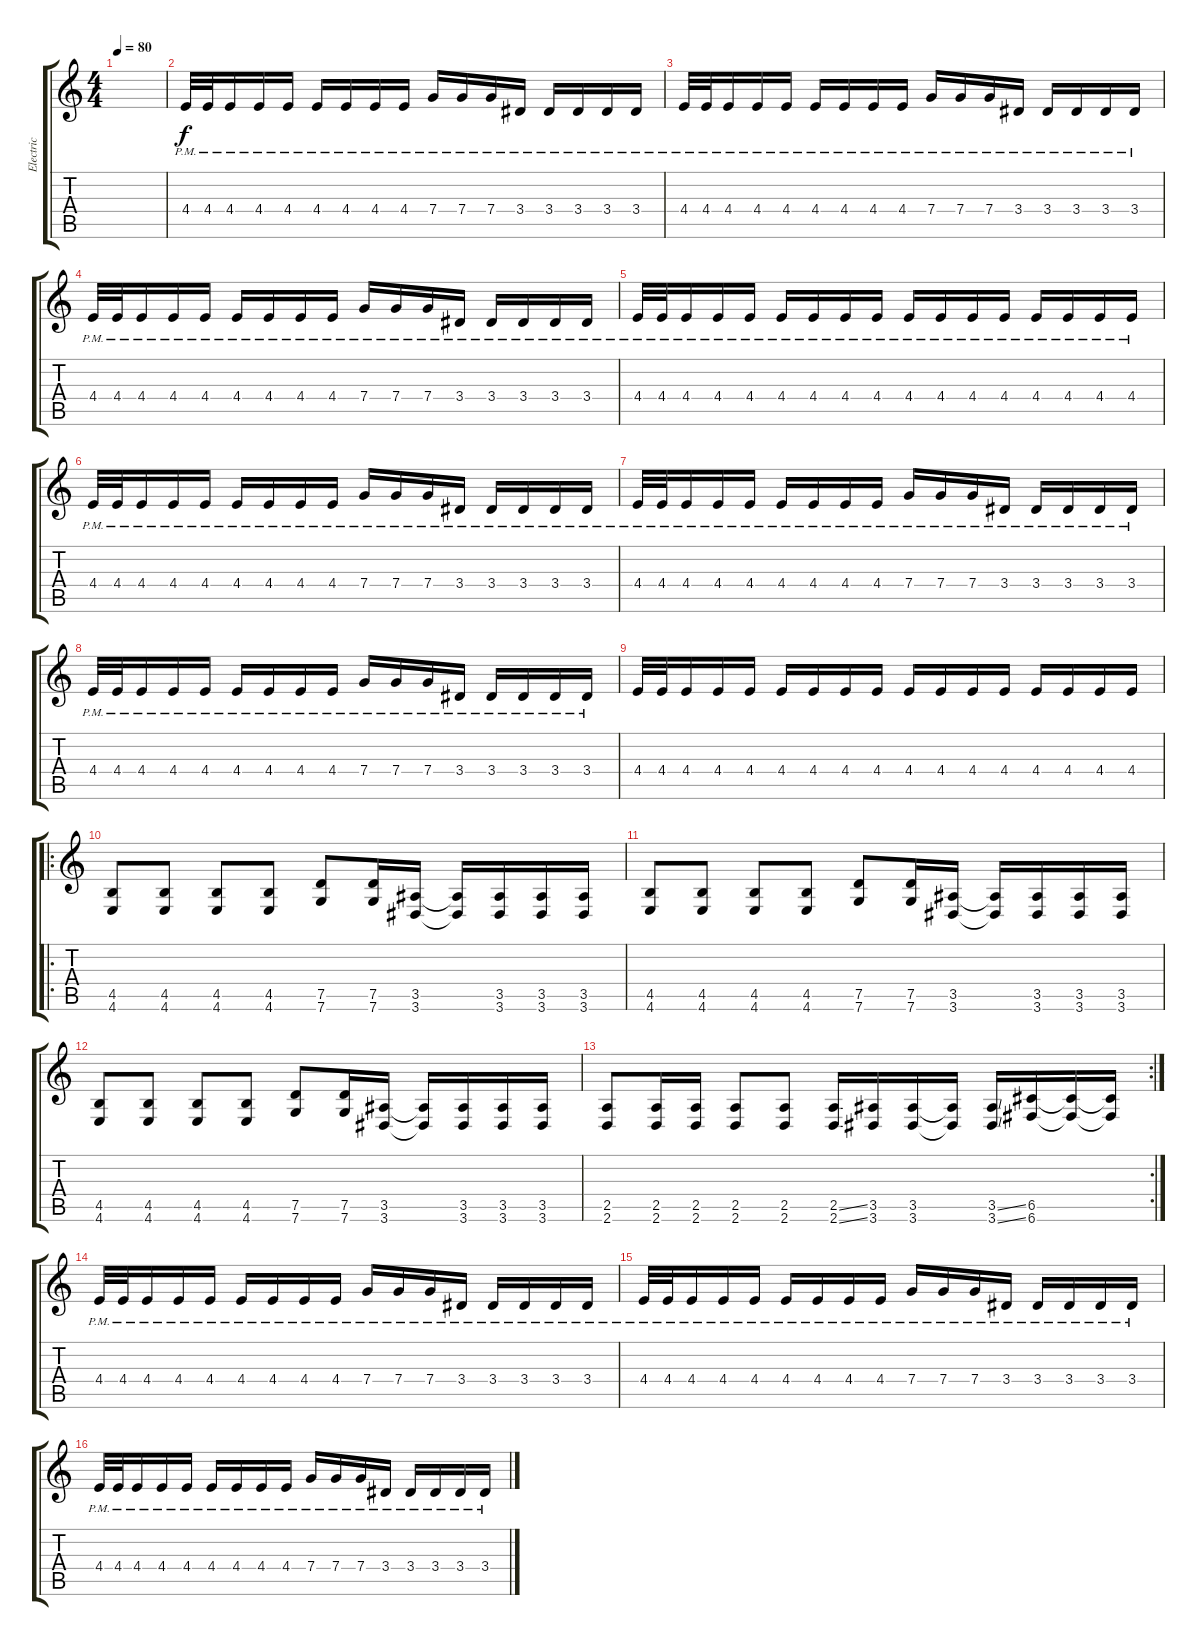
\track ("Electric" "Electric") {instrument distortionguitar}
\staff {score tabs}
\tuning (D4 A3 F3 C3 G2 C2) {hide}
\ts (4 4)
\tempo 80
\clef g2
\ks c
|
4.4{pm}.32 4.4{pm}.32 4.4{pm}.16 4.4{pm}.16 4.4{pm}.16 4.4{pm}.16 4.4{pm}.16 4.4{pm}.16 4.4{pm}.16 7.4{pm}.16 7.4{pm}.16 7.4{pm}.16 3.4{pm}.16 3.4{pm}.16 3.4{pm}.16 3.4{pm}.16 3.4{pm}.16 |
4.4{pm}.32 4.4{pm}.32 4.4{pm}.16 4.4{pm}.16 4.4{pm}.16 4.4{pm}.16 4.4{pm}.16 4.4{pm}.16 4.4{pm}.16 7.4{pm}.16 7.4{pm}.16 7.4{pm}.16 3.4{pm}.16 3.4{pm}.16 3.4{pm}.16 3.4{pm}.16 3.4{pm}.16 |
4.4{pm}.32 4.4{pm}.32 4.4{pm}.16 4.4{pm}.16 4.4{pm}.16 4.4{pm}.16 4.4{pm}.16 4.4{pm}.16 4.4{pm}.16 7.4{pm}.16 7.4{pm}.16 7.4{pm}.16 3.4{pm}.16 3.4{pm}.16 3.4{pm}.16 3.4{pm}.16 3.4{pm}.16 |
4.4{pm}.32 4.4{pm}.32 4.4{pm}.16 4.4{pm}.16 4.4{pm}.16 4.4{pm}.16 4.4{pm}.16 4.4{pm}.16 4.4{pm}.16 4.4{pm}.16 4.4{pm}.16 4.4{pm}.16 4.4{pm}.16 4.4{pm}.16 4.4{pm}.16 4.4{pm}.16 4.4{pm}.16 |
4.4{pm}.32 4.4{pm}.32 4.4{pm}.16 4.4{pm}.16 4.4{pm}.16 4.4{pm}.16 4.4{pm}.16 4.4{pm}.16 4.4{pm}.16 7.4{pm}.16 7.4{pm}.16 7.4{pm}.16 3.4{pm}.16 3.4{pm}.16 3.4{pm}.16 3.4{pm}.16 3.4{pm}.16 |
4.4{pm}.32 4.4{pm}.32 4.4{pm}.16 4.4{pm}.16 4.4{pm}.16 4.4{pm}.16 4.4{pm}.16 4.4{pm}.16 4.4{pm}.16 7.4{pm}.16 7.4{pm}.16 7.4{pm}.16 3.4{pm}.16 3.4{pm}.16 3.4{pm}.16 3.4{pm}.16 3.4{pm}.16 |
4.4{pm}.32 4.4{pm}.32 4.4{pm}.16 4.4{pm}.16 4.4{pm}.16 4.4{pm}.16 4.4{pm}.16 4.4{pm}.16 4.4{pm}.16 7.4{pm}.16 7.4{pm}.16 7.4{pm}.16 3.4{pm}.16 3.4{pm}.16 3.4{pm}.16 3.4{pm}.16 3.4{pm}.16 |
4.4.32 4.4.32 4.4.16 4.4.16 4.4.16 4.4.16 4.4.16 4.4.16 4.4.16 4.4.16 4.4.16 4.4.16 4.4.16 4.4.16 4.4.16 4.4.16 4.4.16 |
\ro
(4.5 4.6).8 (4.5 4.6).8 (4.5 4.6).8 (4.5 4.6).8 (7.5 7.6).8 (7.5 7.6).16 (3.5 3.6).16 (3.5{t} 3.6{t}).16 (3.5 3.6).16 (3.5 3.6).16 (3.5 3.6).16 |
(4.5 4.6).8 (4.5 4.6).8 (4.5 4.6).8 (4.5 4.6).8 (7.5 7.6).8 (7.5 7.6).16 (3.5 3.6).16 (3.5{t} 3.6{t}).16 (3.5 3.6).16 (3.5 3.6).16 (3.5 3.6).16 |
(4.5 4.6).8 (4.5 4.6).8 (4.5 4.6).8 (4.5 4.6).8 (7.5 7.6).8 (7.5 7.6).16 (3.5 3.6).16 (3.5{t} 3.6{t}).16 (3.5 3.6).16 (3.5 3.6).16 (3.5 3.6).16 |
\rc 2
(2.5 2.6).8 (2.5 2.6).16 (2.5 2.6).16 (2.5 2.6).8 (2.5 2.6).8 (2.5{ss} 2.6{ss}).16 (3.5 3.6).16 (3.5 3.6).16 (3.5{t} 3.6{t}).16 (3.5{ss} 3.6{ss}).16 (6.5 6.6).16 (6.5{t} 6.6{t}).16 (6.5{t} 6.6{t}).16 |
4.4{pm}.32 4.4{pm}.32 4.4{pm}.16 4.4{pm}.16 4.4{pm}.16 4.4{pm}.16 4.4{pm}.16 4.4{pm}.16 4.4{pm}.16 7.4{pm}.16 7.4{pm}.16 7.4{pm}.16 3.4{pm}.16 3.4{pm}.16 3.4{pm}.16 3.4{pm}.16 3.4{pm}.16 |
4.4{pm}.32 4.4{pm}.32 4.4{pm}.16 4.4{pm}.16 4.4{pm}.16 4.4{pm}.16 4.4{pm}.16 4.4{pm}.16 4.4{pm}.16 7.4{pm}.16 7.4{pm}.16 7.4{pm}.16 3.4{pm}.16 3.4{pm}.16 3.4{pm}.16 3.4{pm}.16 3.4{pm}.16 |
4.4{pm}.32 4.4{pm}.32 4.4{pm}.16 4.4{pm}.16 4.4{pm}.16 4.4{pm}.16 4.4{pm}.16 4.4{pm}.16 4.4{pm}.16 7.4{pm}.16 7.4{pm}.16 7.4{pm}.16 3.4{pm}.16 3.4{pm}.16 3.4{pm}.16 3.4{pm}.16 3.4{pm}.16
